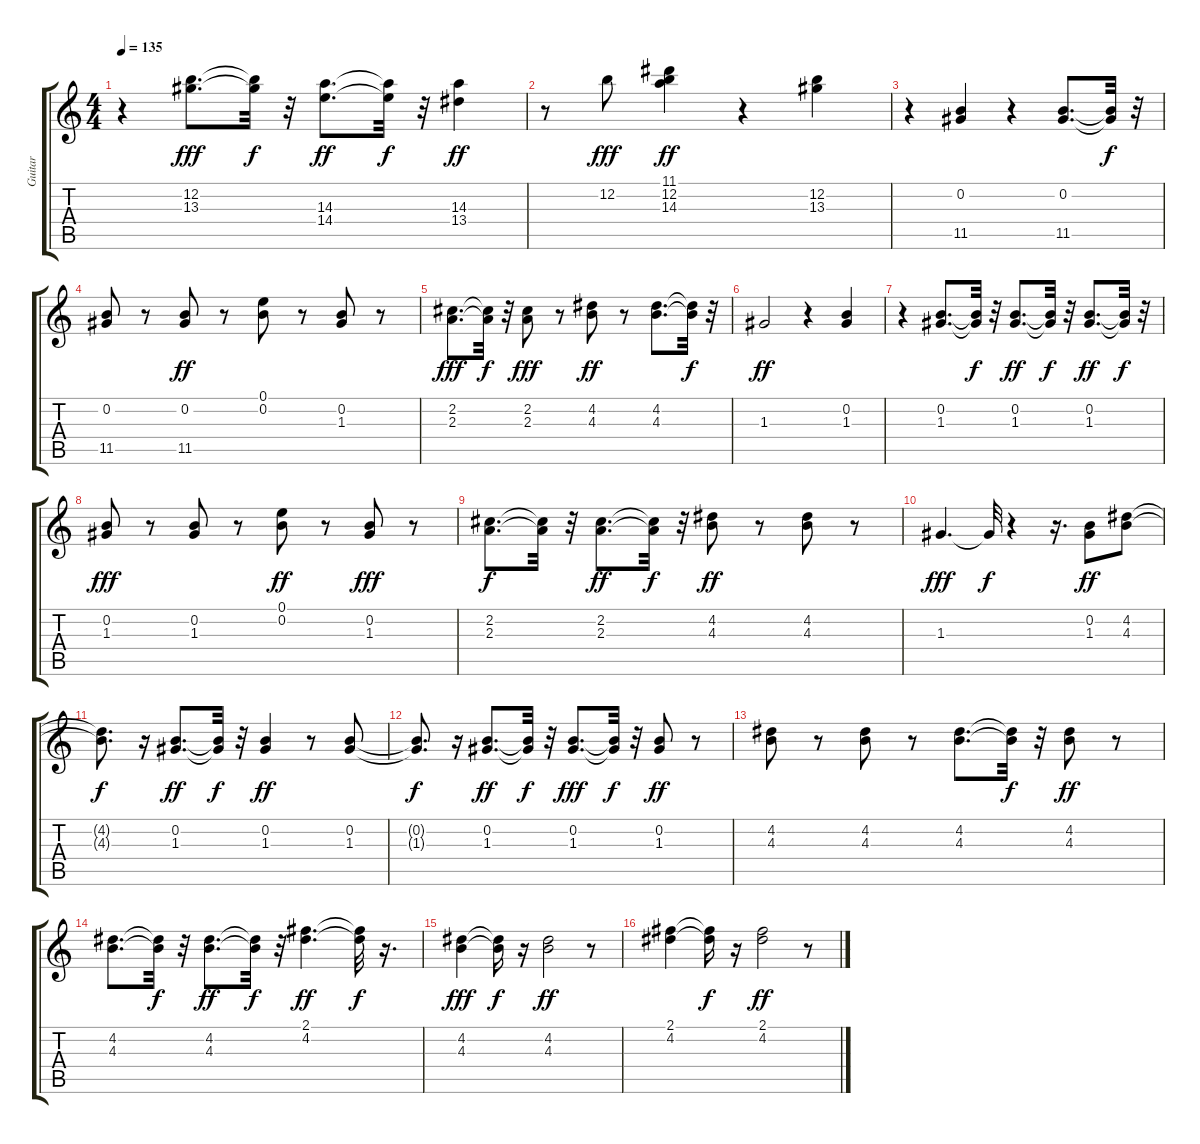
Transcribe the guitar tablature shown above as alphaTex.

\track ("Guitar" "Guitar") {instrument overdrivenguitar}
\staff {score tabs}
\tuning (E4 B3 G3 D3 A2 E2) {hide}
\ts (4 4)
\tempo 135
\clef g2
\ks c
r.4{dy ff} (12.2 13.3).8{d dy fff} (12.2{t} 13.3{t}).32{dy f} r.32 (14.3 14.4).8{d dy ff} (14.3{t} 14.4{t}).32{dy f} r.32 (14.3 13.4).4{dy ff} |
r.8 12.2.8{dy fff} (11.1 12.2 14.3).4{dy ff} r.4 (12.2 13.3).4 |
r.4 (0.2 11.5).4 r.4 (0.2 11.5).8{d} (0.2{t} 11.5{t}).32{dy f} r.32 |
(0.2 11.5).8 r.8 (0.2 11.5).8{dy ff} r.8 (0.1 0.2).8 r.8 (0.2 1.3).8 r.8 |
(2.2 2.3).8{d dy fff} (2.2{t} 2.3{t}).32{dy f} r.32 (2.2 2.3).8{dy fff} r.8 (4.2 4.3).8{dy ff} r.8 (4.2 4.3).8{d} (4.2{t} 4.3{t}).32{dy f} r.32 |
1.3.2{dy ff} r.4 (0.2 1.3).4 |
r.4 (0.2 1.3).8{d} (0.2{t} 1.3{t}).32{dy f} r.32 (0.2 1.3).8{d dy ff} (0.2{t} 1.3{t}).32{dy f} r.32 (0.2 1.3).8{d dy ff} (0.2{t} 1.3{t}).32{dy f} r.32 |
(0.2 1.3).8{dy fff} r.8 (0.2 1.3).8 r.8 (0.1 0.2).8{dy ff} r.8 (0.2 1.3).8{dy fff} r.8 |
(2.2 2.3).8{d dy f} (2.2{t} 2.3{t}).32 r.32 (2.2 2.3).8{d dy ff} (2.2{t} 2.3{t}).32{dy f} r.32 (4.2 4.3).8{dy ff} r.8 (4.2 4.3).8 r.8 |
1.3.4{d dy fff} 1.3{t}.32{dy f} r.4 r.16{d} (0.2 1.3).8{dy ff} (4.2 4.3).8 |
(4.2{t} 4.3{t}).8{d dy f} r.16 (0.2 1.3).8{d dy ff} (0.2{t} 1.3{t}).32{dy f} r.32 (0.2 1.3).4{dy ff} r.8 (0.2 1.3).8 |
(0.2{t} 1.3{t}).8{d dy f} r.16 (0.2 1.3).8{d dy ff} (0.2{t} 1.3{t}).32{dy f} r.32 (0.2 1.3).8{d dy fff} (0.2{t} 1.3{t}).32{dy f} r.32 (0.2 1.3).8{dy ff} r.8 |
(4.2 4.3).8 r.8 (4.2 4.3).8 r.8 (4.2 4.3).8{d} (4.2{t} 4.3{t}).32{dy f} r.32 (4.2 4.3).8{dy ff} r.8 |
(4.2 4.3).8{d} (4.2{t} 4.3{t}).32{dy f} r.32 (4.2 4.3).8{d dy ff} (4.2{t} 4.3{t}).32{dy f} r.32 (2.1 4.2).4{d dy ff} (2.1{t} 4.2{t}).32{dy f} r.16{d} |
(4.2 4.3).4{dy fff} (4.2{t} 4.3{t}).16{dy f} r.16 (4.2 4.3).2{dy ff} r.8 |
(2.1 4.2).4 (2.1{t} 4.2{t}).16{dy f} r.16 (2.1 4.2).2{dy ff} r.8
